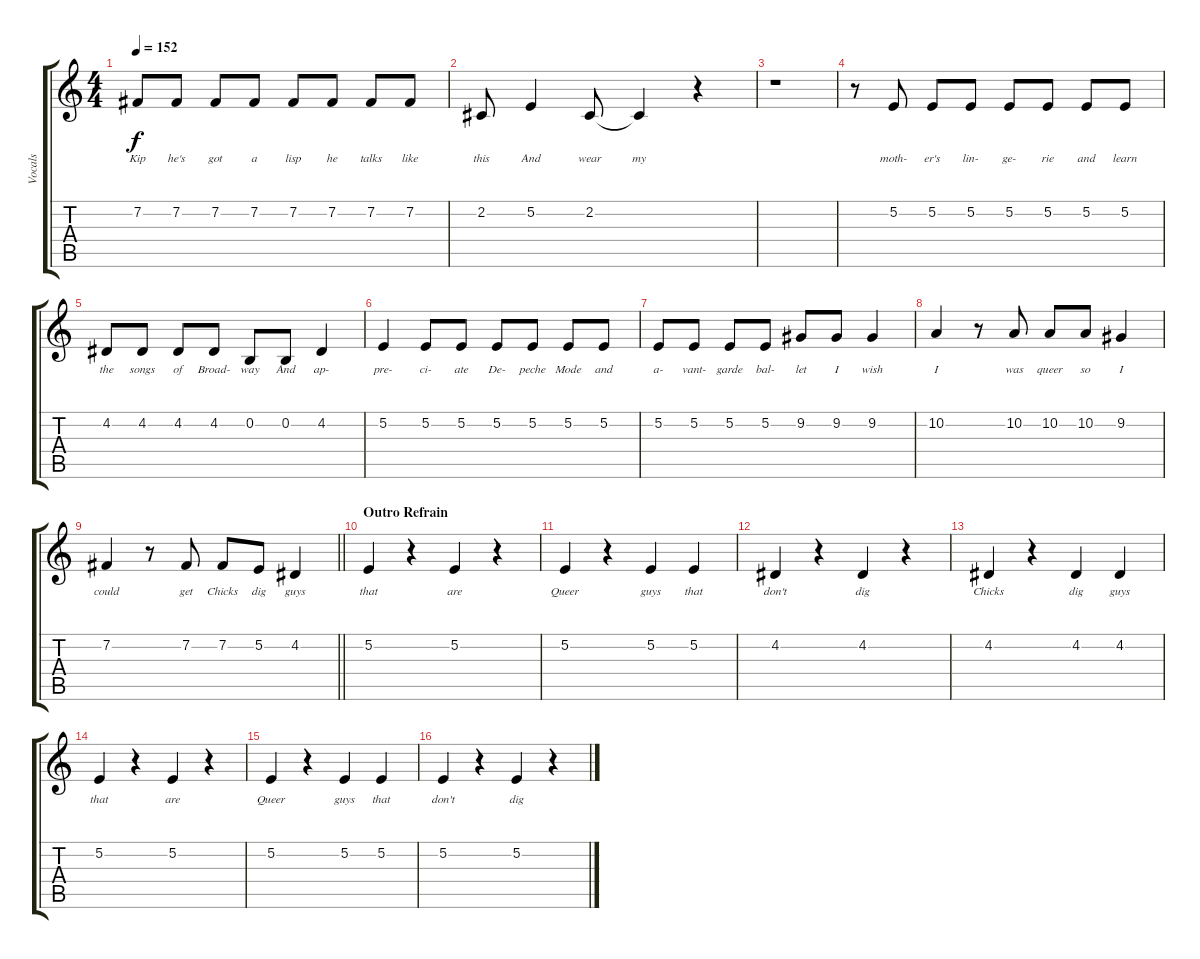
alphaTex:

\track ("Vocals" "Vocals") {instrument clarinet}
\staff {score tabs}
\tuning (E4 B3 G3 D3 A2 E2) {hide}
\ts (4 4)
\tempo 152
\clef g2
\ks c
7.2.8{lyrics (0 "Kip") lyrics (1 "") lyrics (2 "") lyrics (3 "") lyrics (4 "") dy f} 7.2.8{lyrics (0 "he's") lyrics (1 "") lyrics (2 "") lyrics (3 "") lyrics (4 "")} 7.2.8{lyrics (0 "got") lyrics (1 "") lyrics (2 "") lyrics (3 "") lyrics (4 "")} 7.2.8{lyrics (0 "a") lyrics (1 "") lyrics (2 "") lyrics (3 "") lyrics (4 "")} 7.2.8{lyrics (0 "lisp") lyrics (1 "") lyrics (2 "") lyrics (3 "") lyrics (4 "")} 7.2.8{lyrics (0 "he") lyrics (1 "") lyrics (2 "") lyrics (3 "") lyrics (4 "")} 7.2.8{lyrics (0 "talks") lyrics (1 "") lyrics (2 "") lyrics (3 "") lyrics (4 "")} 7.2.8{lyrics (0 "like") lyrics (1 "") lyrics (2 "") lyrics (3 "") lyrics (4 "")} |
2.2.8{lyrics (0 "this") lyrics (1 "") lyrics (2 "") lyrics (3 "") lyrics (4 "")} 5.2.4{lyrics (0 "And") lyrics (1 "") lyrics (2 "") lyrics (3 "") lyrics (4 "")} 2.2.8{lyrics (0 "wear") lyrics (1 "") lyrics (2 "") lyrics (3 "") lyrics (4 "")} 2.2{t}.4{lyrics (0 "my") lyrics (1 "") lyrics (2 "") lyrics (3 "") lyrics (4 "")} r.4 |
r.1 |
r.8 5.2.8{lyrics (0 "moth-") lyrics (1 "") lyrics (2 "") lyrics (3 "") lyrics (4 "")} 5.2.8{lyrics (0 "er's") lyrics (1 "") lyrics (2 "") lyrics (3 "") lyrics (4 "")} 5.2.8{lyrics (0 "lin-") lyrics (1 "") lyrics (2 "") lyrics (3 "") lyrics (4 "")} 5.2.8{lyrics (0 "ge-") lyrics (1 "") lyrics (2 "") lyrics (3 "") lyrics (4 "")} 5.2.8{lyrics (0 "rie") lyrics (1 "") lyrics (2 "") lyrics (3 "") lyrics (4 "")} 5.2.8{lyrics (0 "and") lyrics (1 "") lyrics (2 "") lyrics (3 "") lyrics (4 "")} 5.2.8{lyrics (0 "learn") lyrics (1 "") lyrics (2 "") lyrics (3 "") lyrics (4 "")} |
4.2.8{lyrics (0 "the") lyrics (1 "") lyrics (2 "") lyrics (3 "") lyrics (4 "")} 4.2.8{lyrics (0 "songs") lyrics (1 "") lyrics (2 "") lyrics (3 "") lyrics (4 "")} 4.2.8{lyrics (0 "of") lyrics (1 "") lyrics (2 "") lyrics (3 "") lyrics (4 "")} 4.2.8{lyrics (0 "Broad-") lyrics (1 "") lyrics (2 "") lyrics (3 "") lyrics (4 "")} 0.2.8{lyrics (0 "way") lyrics (1 "") lyrics (2 "") lyrics (3 "") lyrics (4 "")} 0.2.8{lyrics (0 "And") lyrics (1 "") lyrics (2 "") lyrics (3 "") lyrics (4 "")} 4.2.4{lyrics (0 "ap-") lyrics (1 "") lyrics (2 "") lyrics (3 "") lyrics (4 "")} |
5.2.4{lyrics (0 "pre-") lyrics (1 "") lyrics (2 "") lyrics (3 "") lyrics (4 "")} 5.2.8{lyrics (0 "ci-") lyrics (1 "") lyrics (2 "") lyrics (3 "") lyrics (4 "")} 5.2.8{lyrics (0 "ate") lyrics (1 "") lyrics (2 "") lyrics (3 "") lyrics (4 "")} 5.2.8{lyrics (0 "De-") lyrics (1 "") lyrics (2 "") lyrics (3 "") lyrics (4 "")} 5.2.8{lyrics (0 "peche") lyrics (1 "") lyrics (2 "") lyrics (3 "") lyrics (4 "")} 5.2.8{lyrics (0 "Mode") lyrics (1 "") lyrics (2 "") lyrics (3 "") lyrics (4 "")} 5.2.8{lyrics (0 "and") lyrics (1 "") lyrics (2 "") lyrics (3 "") lyrics (4 "")} |
5.2.8{lyrics (0 "a-") lyrics (1 "") lyrics (2 "") lyrics (3 "") lyrics (4 "")} 5.2.8{lyrics (0 "vant-") lyrics (1 "") lyrics (2 "") lyrics (3 "") lyrics (4 "")} 5.2.8{lyrics (0 "garde") lyrics (1 "") lyrics (2 "") lyrics (3 "") lyrics (4 "")} 5.2.8{lyrics (0 "bal-") lyrics (1 "") lyrics (2 "") lyrics (3 "") lyrics (4 "")} 9.2.8{lyrics (0 "let") lyrics (1 "") lyrics (2 "") lyrics (3 "") lyrics (4 "")} 9.2.8{lyrics (0 "I") lyrics (1 "") lyrics (2 "") lyrics (3 "") lyrics (4 "")} 9.2.4{lyrics (0 "wish") lyrics (1 "") lyrics (2 "") lyrics (3 "") lyrics (4 "")} |
10.2.4{lyrics (0 "I") lyrics (1 "") lyrics (2 "") lyrics (3 "") lyrics (4 "")} r.8 10.2.8{lyrics (0 "was") lyrics (1 "") lyrics (2 "") lyrics (3 "") lyrics (4 "")} 10.2.8{lyrics (0 "queer") lyrics (1 "") lyrics (2 "") lyrics (3 "") lyrics (4 "")} 10.2.8{lyrics (0 "so") lyrics (1 "") lyrics (2 "") lyrics (3 "") lyrics (4 "")} 9.2.4{lyrics (0 "I") lyrics (1 "") lyrics (2 "") lyrics (3 "") lyrics (4 "")} |
\barLineRight lightlight
7.2.4{lyrics (0 "could") lyrics (1 "") lyrics (2 "") lyrics (3 "") lyrics (4 "")} r.8 7.2.8{lyrics (0 "get") lyrics (1 "") lyrics (2 "") lyrics (3 "") lyrics (4 "")} 7.2.8{lyrics (0 "Chicks") lyrics (1 "") lyrics (2 "") lyrics (3 "") lyrics (4 "")} 5.2.8{lyrics (0 "dig") lyrics (1 "") lyrics (2 "") lyrics (3 "") lyrics (4 "")} 4.2.4{lyrics (0 "guys") lyrics (1 "") lyrics (2 "") lyrics (3 "") lyrics (4 "")} |
\section ("" "Outro Refrain")
5.2.4{lyrics (0 "that") lyrics (1 "") lyrics (2 "") lyrics (3 "") lyrics (4 "")} r.4 5.2.4{lyrics (0 "are") lyrics (1 "") lyrics (2 "") lyrics (3 "") lyrics (4 "")} r.4 |
5.2.4{lyrics (0 "Queer") lyrics (1 "") lyrics (2 "") lyrics (3 "") lyrics (4 "")} r.4 5.2.4{lyrics (0 "guys") lyrics (1 "") lyrics (2 "") lyrics (3 "") lyrics (4 "")} 5.2.4{lyrics (0 "that") lyrics (1 "") lyrics (2 "") lyrics (3 "") lyrics (4 "")} |
4.2.4{lyrics (0 "don't") lyrics (1 "") lyrics (2 "") lyrics (3 "") lyrics (4 "")} r.4 4.2.4{lyrics (0 "dig") lyrics (1 "") lyrics (2 "") lyrics (3 "") lyrics (4 "")} r.4 |
4.2.4{lyrics (0 "Chicks") lyrics (1 "") lyrics (2 "") lyrics (3 "") lyrics (4 "")} r.4 4.2.4{lyrics (0 "dig") lyrics (1 "") lyrics (2 "") lyrics (3 "") lyrics (4 "")} 4.2.4{lyrics (0 "guys") lyrics (1 "") lyrics (2 "") lyrics (3 "") lyrics (4 "")} |
5.2.4{lyrics (0 "that") lyrics (1 "") lyrics (2 "") lyrics (3 "") lyrics (4 "")} r.4 5.2.4{lyrics (0 "are") lyrics (1 "") lyrics (2 "") lyrics (3 "") lyrics (4 "")} r.4 |
5.2.4{lyrics (0 "Queer") lyrics (1 "") lyrics (2 "") lyrics (3 "") lyrics (4 "")} r.4 5.2.4{lyrics (0 "guys") lyrics (1 "") lyrics (2 "") lyrics (3 "") lyrics (4 "")} 5.2.4{lyrics (0 "that") lyrics (1 "") lyrics (2 "") lyrics (3 "") lyrics (4 "")} |
5.2.4{lyrics (0 "don't") lyrics (1 "") lyrics (2 "") lyrics (3 "") lyrics (4 "")} r.4 5.2.4{lyrics (0 "dig") lyrics (1 "") lyrics (2 "") lyrics (3 "") lyrics (4 "")} r.4
